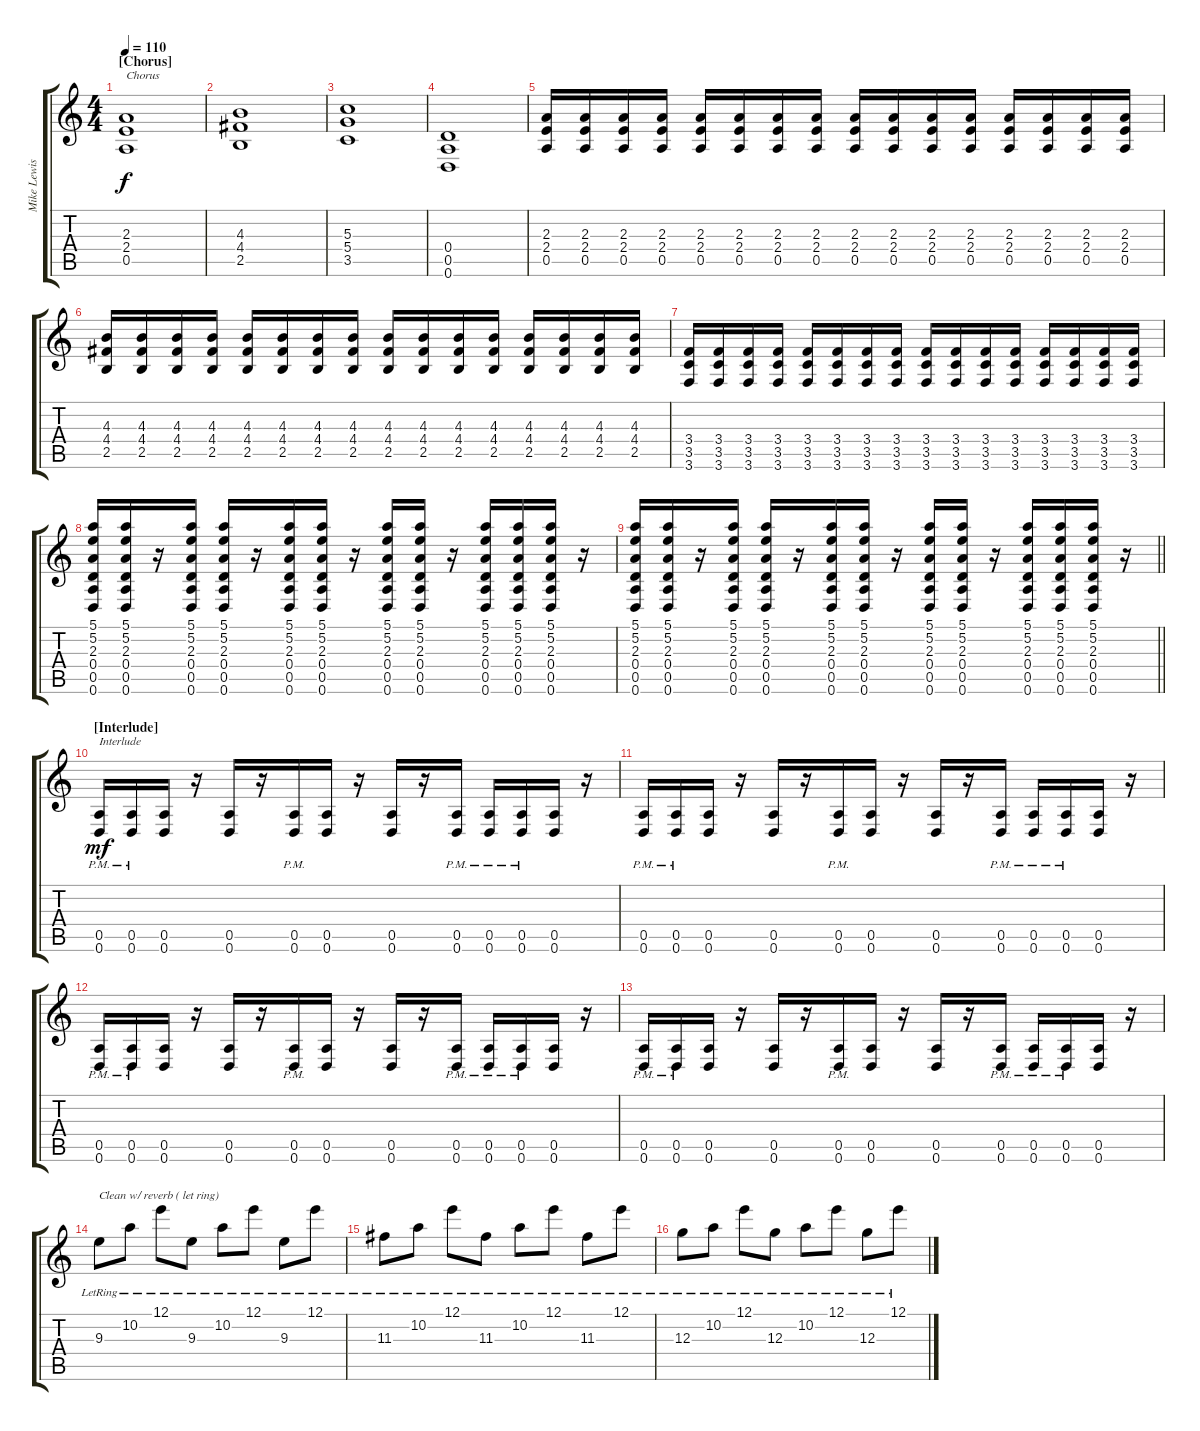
\track ("Mike Lewis | Rhythm" "Mike Lewis") {instrument overdrivenguitar}
\staff {score tabs}
\tuning (E4 B3 G3 D3 A2 D2) {hide}
\ts (4 4)
\section ("" "[Chorus]")
\tempo 110
\clef g2
\ks c
(2.3 2.4 0.5).1{txt "Chorus" dy f} |
(4.3 4.4 2.5).1 |
(5.3 5.4 3.5).1 |
(0.4 0.5 0.6).1 |
(2.3 2.4 0.5).16 (2.3 2.4 0.5).16 (2.3 2.4 0.5).16 (2.3 2.4 0.5).16 (2.3 2.4 0.5).16 (2.3 2.4 0.5).16 (2.3 2.4 0.5).16 (2.3 2.4 0.5).16 (2.3 2.4 0.5).16 (2.3 2.4 0.5).16 (2.3 2.4 0.5).16 (2.3 2.4 0.5).16 (2.3 2.4 0.5).16 (2.3 2.4 0.5).16 (2.3 2.4 0.5).16 (2.3 2.4 0.5).16 |
(4.3 4.4 2.5).16 (4.3 4.4 2.5).16 (4.3 4.4 2.5).16 (4.3 4.4 2.5).16 (4.3 4.4 2.5).16 (4.3 4.4 2.5).16 (4.3 4.4 2.5).16 (4.3 4.4 2.5).16 (4.3 4.4 2.5).16 (4.3 4.4 2.5).16 (4.3 4.4 2.5).16 (4.3 4.4 2.5).16 (4.3 4.4 2.5).16 (4.3 4.4 2.5).16 (4.3 4.4 2.5).16 (4.3 4.4 2.5).16 |
(3.4 3.5 3.6).16 (3.4 3.5 3.6).16 (3.4 3.5 3.6).16 (3.4 3.5 3.6).16 (3.4 3.5 3.6).16 (3.4 3.5 3.6).16 (3.4 3.5 3.6).16 (3.4 3.5 3.6).16 (3.4 3.5 3.6).16 (3.4 3.5 3.6).16 (3.4 3.5 3.6).16 (3.4 3.5 3.6).16 (3.4 3.5 3.6).16 (3.4 3.5 3.6).16 (3.4 3.5 3.6).16 (3.4 3.5 3.6).16 |
(5.1 5.2 2.3 0.4 0.5 0.6).16 (5.1 5.2 2.3 0.4 0.5 0.6).16 r.16 (5.1 5.2 2.3 0.4 0.5 0.6).16 (5.1 5.2 2.3 0.4 0.5 0.6).16 r.16 (5.1 5.2 2.3 0.4 0.5 0.6).16 (5.1 5.2 2.3 0.4 0.5 0.6).16 r.16 (5.1 5.2 2.3 0.4 0.5 0.6).16 (5.1 5.2 2.3 0.4 0.5 0.6).16 r.16 (5.1 5.2 2.3 0.4 0.5 0.6).16 (5.1 5.2 2.3 0.4 0.5 0.6).16 (5.1 5.2 2.3 0.4 0.5 0.6).16 r.16 |
\barLineRight lightlight
(5.1 5.2 2.3 0.4 0.5 0.6).16 (5.1 5.2 2.3 0.4 0.5 0.6).16 r.16 (5.1 5.2 2.3 0.4 0.5 0.6).16 (5.1 5.2 2.3 0.4 0.5 0.6).16 r.16 (5.1 5.2 2.3 0.4 0.5 0.6).16 (5.1 5.2 2.3 0.4 0.5 0.6).16 r.16 (5.1 5.2 2.3 0.4 0.5 0.6).16 (5.1 5.2 2.3 0.4 0.5 0.6).16 r.16 (5.1 5.2 2.3 0.4 0.5 0.6).16 (5.1 5.2 2.3 0.4 0.5 0.6).16 (5.1 5.2 2.3 0.4 0.5 0.6).16 r.16 |
\section ("" "[Interlude]")
(0.5{pm} 0.6{pm}).16{txt "Interlude" dy mf} (0.5{pm} 0.6{pm}).16 (0.5 0.6).16 r.16 (0.5 0.6).16 r.16 (0.5{pm} 0.6{pm}).16 (0.5 0.6).16 r.16 (0.5 0.6).16 r.16 (0.5{pm} 0.6{pm}).16 (0.5{pm} 0.6{pm}).16 (0.5{pm} 0.6{pm}).16 (0.5 0.6).16 r.16 |
(0.5{pm} 0.6{pm}).16 (0.5{pm} 0.6{pm}).16 (0.5 0.6).16 r.16 (0.5 0.6).16 r.16 (0.5{pm} 0.6{pm}).16 (0.5 0.6).16 r.16 (0.5 0.6).16 r.16 (0.5{pm} 0.6{pm}).16 (0.5{pm} 0.6{pm}).16 (0.5{pm} 0.6{pm}).16 (0.5 0.6).16 r.16 |
(0.5{pm} 0.6{pm}).16 (0.5{pm} 0.6{pm}).16 (0.5 0.6).16 r.16 (0.5 0.6).16 r.16 (0.5{pm} 0.6{pm}).16 (0.5 0.6).16 r.16 (0.5 0.6).16 r.16 (0.5{pm} 0.6{pm}).16 (0.5{pm} 0.6{pm}).16 (0.5{pm} 0.6{pm}).16 (0.5 0.6).16 r.16 |
(0.5{pm} 0.6{pm}).16 (0.5{pm} 0.6{pm}).16 (0.5 0.6).16 r.16 (0.5 0.6).16 r.16 (0.5{pm} 0.6{pm}).16 (0.5 0.6).16 r.16 (0.5 0.6).16 r.16 (0.5{pm} 0.6{pm}).16 (0.5{pm} 0.6{pm}).16 (0.5{pm} 0.6{pm}).16 (0.5 0.6).16 r.16 |
9.3{lr}.8{txt "Clean w/ reverb ( let ring)" instrument electricguitarclean} 10.2{lr}.8 12.1{lr}.8 9.3{lr}.8 10.2{lr}.8 12.1{lr}.8 9.3{lr}.8 12.1{lr}.8 |
11.3{lr}.8 10.2{lr}.8 12.1{lr}.8 11.3{lr}.8 10.2{lr}.8 12.1{lr}.8 11.3{lr}.8 12.1{lr}.8 |
12.3{lr}.8 10.2{lr}.8 12.1{lr}.8 12.3{lr}.8 10.2{lr}.8 12.1{lr}.8 12.3{lr}.8 12.1{lr}.8
